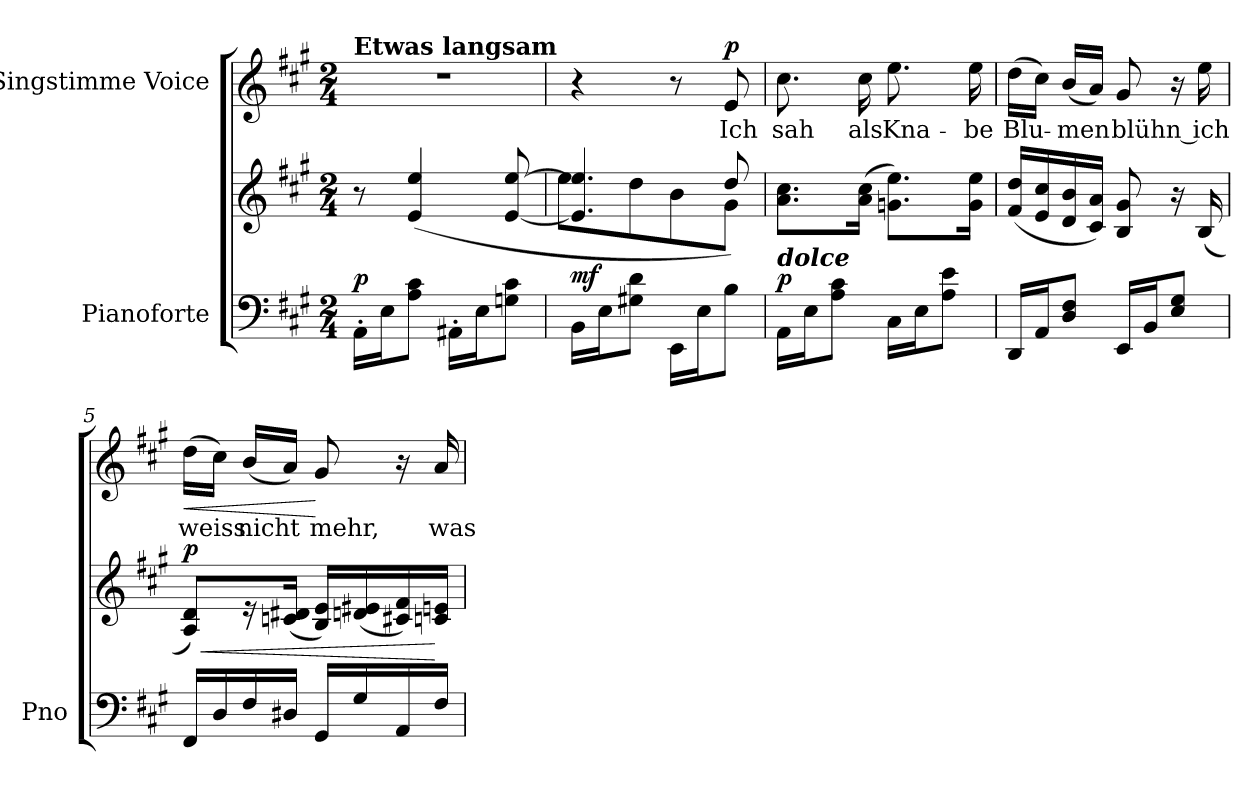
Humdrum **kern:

**kern	**kern	**dynam	**kern	**text	**dynam
*part2	*part2	*part2	*part1	*part1	*part1
*staff3	*staff2	*staff2/3	*staff1	*staff1	*staff1
*I"Pianoforte	*	*	*I"Singstimme Voice	*	*
*I'Pno	*	*	*	*	*
*clefF4	*clefG2	*	*clefG2	*	*
*k[f#c#g#]	*k[f#c#g#]	*	*k[f#c#g#]	*	*
*M2/4	*M2/4	*	*M2/4	*	*
=1	=1	=1	=1	=1	=1
!	!	!	!LO:TX:a:B:t=Etwas langsam	!	!
!	!	!LO:DY:a=2	!	!	!
16AA'\LL	8r	p	2r	.	.
16E\J	.	.	.	.	.
8A\ 8c#\J	(>4e/ 4ee/	.	.	.	.
16AA#X'\LL	.	.	.	.	.
16E\J	.	.	.	.	.
8Gn\ 8c#\J	[8e/ [8ee/	.	.	.	.
=2	=2	=2	=2	=2	=2
*	*^	*	*	*	*
!	!	!	!LO:DY:a=2	!	!	!
16BB\LL	4.e/] 4.ee/]	8ee\L	mf	4r	.	.
16E\J	.	.	.	.	.	.
8G#X\ 8d\J	.	8dd\	.	.	.	.
16EE\LL	.	8b\	.	8r	.	.
16E\J	.	.	.	.	.	.
!	!	!	!	!	!LO:LY:b	!LO:DY:a
8B\J	8dd/)	8g#\J	.	8e/	Ich	p
=3	=3	=3	=3	=3	=3	=3
!LO:TX:a:Bi:t=dolce	!	!	!	!	!	!
!	!	!	!LO:DY:a=2	!	!LO:LY:b	!
*	*v	*v	*	*	*	*
16AA\LL	8.a\ 8.cc#\L	p	8.cc#\	sah	.
16E\J	.	.	.	.	.
8A\ 8c#\J	.	.	.	.	.
!	!	!	!	!LO:LY:b	!
.	(>16a\ 16cc#\Jk	.	16cc#\	als	.
!	!	!	!	!LO:LY:b	!
16C#\LL	8.gn\ 8.ee\L)	.	8.ee\	Kna-	.
16E\J	.	.	.	.	.
8A\ 8e\J	.	.	.	.	.
!	!	!	!	!LO:LY:b	!
.	16g\ 16ee\Jk	.	16ee\	-be	.
!!LO:LB:g=z
=4	=4	=4	=4	=4	=4
!	!	!	!	!LO:LY:b	!
16DD/LL	(<16f#/ 16dd/LL	.	(>16dd\LL	Blu-	.
16AA/J	16e/ 16cc#/	.	16cc#\JJ)	.	.
!	!	!	!	!LO:LY:b	!
8D/ 8F#/J	16d/ 16b/	.	(<16b/LL	-men	.
.	16c#/ 16a/JJ)	.	16a/JJ)	.	.
!	!	!	!	!LO:LY:b	!
16EE/LL	8B/ 8g#/	.	8g#/	blühn _	.
16BB/J	.	.	.	.	.
8E/ 8G#/J	16r	.	16r	.	.
!	!	!	!	!LO:LY:b	!
.	(<16B/	.	16ee\	ich	.
=5	=5	=5	=5	=5	=5
!	!	!LO:HP:b	!	!LO:LY:b	!LO:HP:b
!	!	!LO:DY:n=1:a	!	!	!
16FF#/LL	8A/ 8d/L)	< p	(>16dd\LL	weiss	<
16D/	.	.	16cc#\JJ)	.	.
!	!	!	!	!LO:LY:b	!
16F#/	16r	.	(<16b/LL	nicht	.
16D#X/JJ	(<16cn/ 16d#X/Jk	.	16a/JJ)	.	.
!	!	!	!	!LO:LY:b	!
16GG#/LL	16B/ 16e/LL)	.	8g#/	mehr,	[
16G#/	(<16dn/ 16e#X/	.	.	.	.
16AA/	16c#X/ 16f#/)	.	16r	.	.
!	!	!	!	!LO:LY:b	!
16F#/JJ	16cn/ 16en/JJ	[	16a/	was	.
=	=	=	=	=	=
*-	*-	*-	*-	*-	*-
